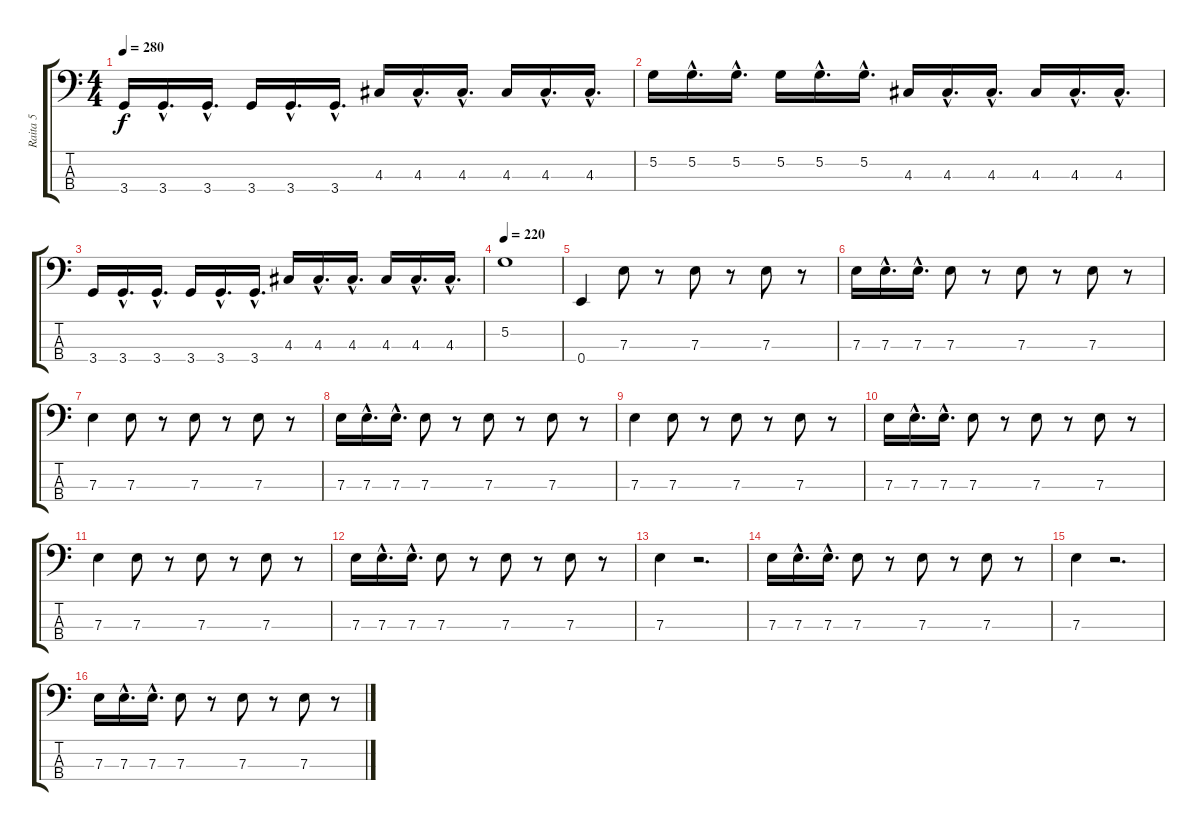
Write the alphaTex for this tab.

\track ("Raita 5" "Raita 5") {instrument acousticguitarnylon}
\staff {score tabs}
\tuning (G2 D2 A1 E1) {hide}
\ts (4 4)
\tempo 280
\clef f4
\ks c
3.4.16{dy f} 3.4{hac}.16{d} 3.4{hac}.16{d} 3.4.16 3.4{hac}.16{d} 3.4{hac}.16{d} 4.3.16 4.3{hac}.16{d} 4.3{hac}.16{d} 4.3.16 4.3{hac}.16{d} 4.3{hac}.16{d} |
5.2.16 5.2{hac}.16{d} 5.2{hac}.16{d} 5.2.16 5.2{hac}.16{d} 5.2{hac}.16{d} 4.3.16 4.3{hac}.16{d} 4.3{hac}.16{d} 4.3.16 4.3{hac}.16{d} 4.3{hac}.16{d} |
3.4.16 3.4{hac}.16{d} 3.4{hac}.16{d} 3.4.16 3.4{hac}.16{d} 3.4{hac}.16{d} 4.3.16 4.3{hac}.16{d} 4.3{hac}.16{d} 4.3.16 4.3{hac}.16{d} 4.3{hac}.16{d} |
\tempo 220
5.2.1 |
0.4.4 7.3.8 r.8 7.3.8 r.8 7.3.8 r.8 |
7.3.16 7.3{hac}.16{d} 7.3{hac}.16{d} 7.3.8 r.8 7.3.8 r.8 7.3.8 r.8 |
7.3.4 7.3.8 r.8 7.3.8 r.8 7.3.8 r.8 |
7.3.16 7.3{hac}.16{d} 7.3{hac}.16{d} 7.3.8 r.8 7.3.8 r.8 7.3.8 r.8 |
7.3.4 7.3.8 r.8 7.3.8 r.8 7.3.8 r.8 |
7.3.16 7.3{hac}.16{d} 7.3{hac}.16{d} 7.3.8 r.8 7.3.8 r.8 7.3.8 r.8 |
7.3.4 7.3.8 r.8 7.3.8 r.8 7.3.8 r.8 |
7.3.16 7.3{hac}.16{d} 7.3{hac}.16{d} 7.3.8 r.8 7.3.8 r.8 7.3.8 r.8 |
7.3.4 r.2{d} |
7.3.16 7.3{hac}.16{d} 7.3{hac}.16{d} 7.3.8 r.8 7.3.8 r.8 7.3.8 r.8 |
7.3.4 r.2{d} |
7.3.16 7.3{hac}.16{d} 7.3{hac}.16{d} 7.3.8 r.8 7.3.8 r.8 7.3.8 r.8
